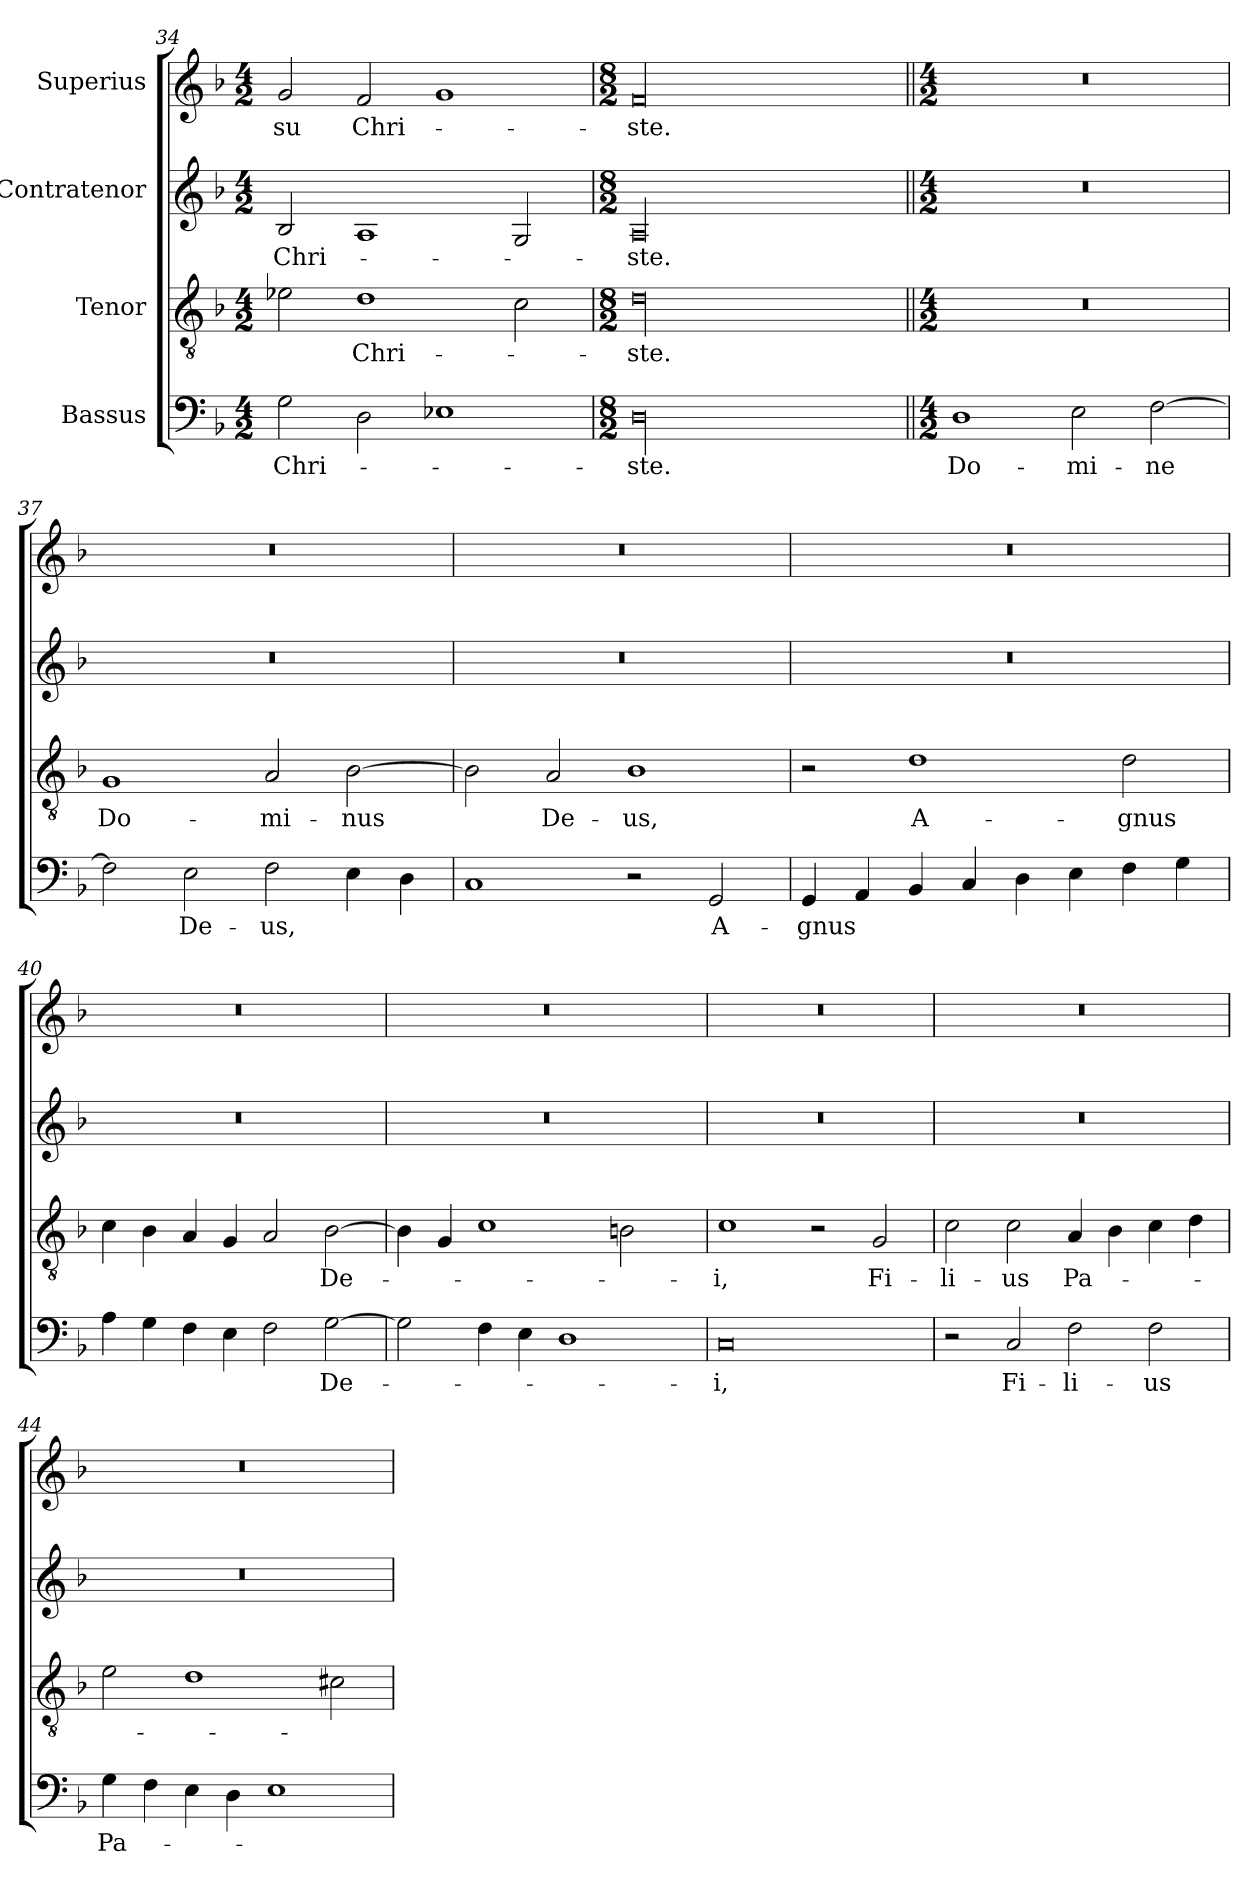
**kern	**text	**kern	**text	**kern	**text	**kern	**text
*part4	*part4	*part3	*part3	*part2	*part2	*part1	*part1
*staff4	*staff4	*staff3	*staff3	*staff2	*staff2	*staff1	*staff1
*I"Bassus	*	*I"Tenor	*	*I"Contratenor	*	*I"Superius	*
*clefF4	*	*clefGv2	*	*clefG2	*	*clefG2	*
*k[b-]	*	*k[b-]	*	*k[b-]	*	*k[b-]	*
*M4/2	*	*M4/2	*	*M4/2	*	*M4/2	*
=34	=34	=34	=34	=34	=34	=34	=34
2G\	Chri-	2e-X\	.	2B-/	Chri-	2g/	-su
2D\	.	1d\	Chri-	1A/	.	2f/	Chri-
1E-X\	.	.	.	.	.	1g/	.
.	.	2c\	.	2G/	.	.	.
=35	=35	=35	=35	=35	=35	=35	=35
*M8/2	*	*M8/2	*	*M8/2	*	*M8/2	*
00D\	-ste.	00d\	-ste.	00A/	-ste.	00f/	-ste.
=36||	=36||	=36||	=36||	=36||	=36||	=36||	=36||
*M4/2	*	*M4/2	*	*M4/2	*	*M4/2	*
1D\	Do-	0r	.	0r	.	0r	.
2E\	-mi-	.	.	.	.	.	.
[2F\	-ne	.	.	.	.	.	.
=37	=37	=37	=37	=37	=37	=37	=37
2F\]	.	1G/	Do-	0r	.	0r	.
2E\	De-	.	.	.	.	.	.
2F\	-us,	2A/	-mi-	.	.	.	.
4E\	.	[2B-\	-nus	.	.	.	.
4D\	.	.	.	.	.	.	.
=38	=38	=38	=38	=38	=38	=38	=38
1C/	.	2B-\]	.	0r	.	0r	.
.	.	2A/	De-	.	.	.	.
2r	.	1B-\	-us,	.	.	.	.
2GG/	A-	.	.	.	.	.	.
=39	=39	=39	=39	=39	=39	=39	=39
4GG/	-gnus	2r	.	0r	.	0r	.
4AA/	.	.	.	.	.	.	.
4BB-/	.	1d\	A-	.	.	.	.
4C/	.	.	.	.	.	.	.
4D\	.	.	.	.	.	.	.
4E\	.	.	.	.	.	.	.
4F\	.	2d\	-gnus	.	.	.	.
4G\	.	.	.	.	.	.	.
=40	=40	=40	=40	=40	=40	=40	=40
4A\	.	4c\	.	0r	.	0r	.
4G\	.	4B-\	.	.	.	.	.
4F\	.	4A/	.	.	.	.	.
4E\	.	4G/	.	.	.	.	.
2F\	.	2A/	.	.	.	.	.
[2G\	De-	[2B-\	De-	.	.	.	.
=41	=41	=41	=41	=41	=41	=41	=41
2G\]	.	4B-\]	.	0r	.	0r	.
.	.	4G/	.	.	.	.	.
4F\	.	1c\	.	.	.	.	.
4E\	.	.	.	.	.	.	.
1D\	.	.	.	.	.	.	.
.	.	2Bn\	.	.	.	.	.
=42	=42	=42	=42	=42	=42	=42	=42
0C/	-i,	1c\	-i,	0r	.	0r	.
.	.	2r	.	.	.	.	.
.	.	2G/	Fi-	.	.	.	.
=43	=43	=43	=43	=43	=43	=43	=43
2r	.	2c\	-li-	0r	.	0r	.
2C/	Fi-	2c\	-us	.	.	.	.
2F\	-li-	4A/	Pa-	.	.	.	.
.	.	4B-\	.	.	.	.	.
2F\	-us	4c\	.	.	.	.	.
.	.	4d\	.	.	.	.	.
=44	=44	=44	=44	=44	=44	=44	=44
4G\	Pa-	2e\	.	0r	.	0r	.
4F\	.	.	.	.	.	.	.
4E\	.	1d\	.	.	.	.	.
4D\	.	.	.	.	.	.	.
1E\	.	.	.	.	.	.	.
.	.	2c#X\	.	.	.	.	.
=	=	=	=	=	=	=	=
*-	*-	*-	*-	*-	*-	*-	*-
